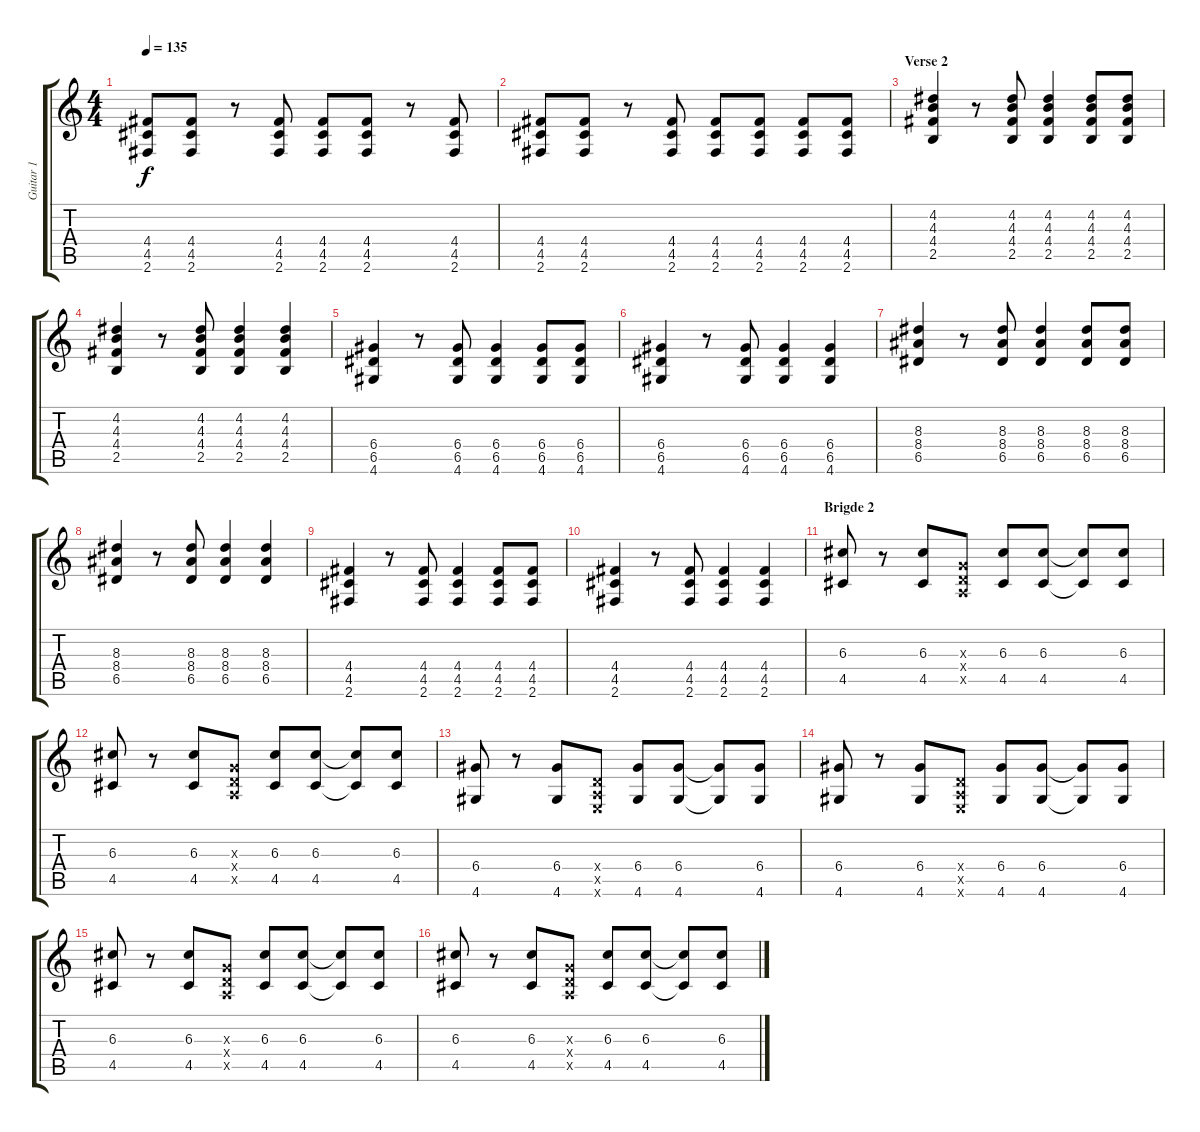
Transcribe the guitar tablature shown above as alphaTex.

\track ("Guitar 1" "Guitar 1") {instrument electricguitarclean}
\staff {score tabs}
\tuning (E4 B3 G3 D3 A2 E2) {hide}
\ts (4 4)
\tempo 135
\clef g2
\ks c
(4.4 4.5 2.6).8{dy f} (4.4 4.5 2.6).8 r.8 (4.4 4.5 2.6).8 (4.4 4.5 2.6).8 (4.4 4.5 2.6).8 r.8 (4.4 4.5 2.6).8 |
(4.4 4.5 2.6).8 (4.4 4.5 2.6).8 r.8 (4.4 4.5 2.6).8 (4.4 4.5 2.6).8 (4.4 4.5 2.6).8 (4.4 4.5 2.6).8 (4.4 4.5 2.6).8 |
\section ("" "Verse 2")
(4.2 4.3 4.4 2.5).4 r.8 (4.2 4.3 4.4 2.5).8 (4.2 4.3 4.4 2.5).4 (4.2 4.3 4.4 2.5).8 (4.2 4.3 4.4 2.5).8 |
(4.2 4.3 4.4 2.5).4 r.8 (4.2 4.3 4.4 2.5).8 (4.2 4.3 4.4 2.5).4 (4.2 4.3 4.4 2.5).4 |
(6.4 6.5 4.6).4 r.8 (6.4 6.5 4.6).8 (6.4 6.5 4.6).4 (6.4 6.5 4.6).8 (6.4 6.5 4.6).8 |
(6.4 6.5 4.6).4 r.8 (6.4 6.5 4.6).8 (6.4 6.5 4.6).4 (6.4 6.5 4.6).4 |
(8.3 8.4 6.5).4 r.8 (8.3 8.4 6.5).8 (8.3 8.4 6.5).4 (8.3 8.4 6.5).8 (8.3 8.4 6.5).8 |
(8.3 8.4 6.5).4 r.8 (8.3 8.4 6.5).8 (8.3 8.4 6.5).4 (8.3 8.4 6.5).4 |
(4.4 4.5 2.6).4 r.8 (4.4 4.5 2.6).8 (4.4 4.5 2.6).4 (4.4 4.5 2.6).8 (4.4 4.5 2.6).8 |
(4.4 4.5 2.6).4 r.8 (4.4 4.5 2.6).8 (4.4 4.5 2.6).4 (4.4 4.5 2.6).4 |
\section ("" "Brigde 2")
(6.3 4.5).8{volume 13 instrument distortionguitar} r.8 (6.3 4.5).8 (0.3{x} 0.4{x} 0.5{x}).8 (6.3 4.5).8 (6.3 4.5).8 (6.3{t} 4.5{t}).8 (6.3 4.5).8 |
(6.3 4.5).8 r.8 (6.3 4.5).8 (0.3{x} 0.4{x} 0.5{x}).8 (6.3 4.5).8 (6.3 4.5).8 (6.3{t} 4.5{t}).8 (6.3 4.5).8 |
(6.4 4.6).8 r.8 (6.4 4.6).8 (0.4{x} 0.5{x} 0.6{x}).8 (6.4 4.6).8 (6.4 4.6).8 (6.4{t} 4.6{t}).8 (6.4 4.6).8 |
(6.4 4.6).8 r.8 (6.4 4.6).8 (0.4{x} 0.5{x} 0.6{x}).8 (6.4 4.6).8 (6.4 4.6).8 (6.4{t} 4.6{t}).8 (6.4 4.6).8 |
(6.3 4.5).8 r.8 (6.3 4.5).8 (0.3{x} 0.4{x} 0.5{x}).8 (6.3 4.5).8 (6.3 4.5).8 (6.3{t} 4.5{t}).8 (6.3 4.5).8 |
(6.3 4.5).8 r.8 (6.3 4.5).8 (0.3{x} 0.4{x} 0.5{x}).8 (6.3 4.5).8 (6.3 4.5).8 (6.3{t} 4.5{t}).8 (6.3 4.5).8
